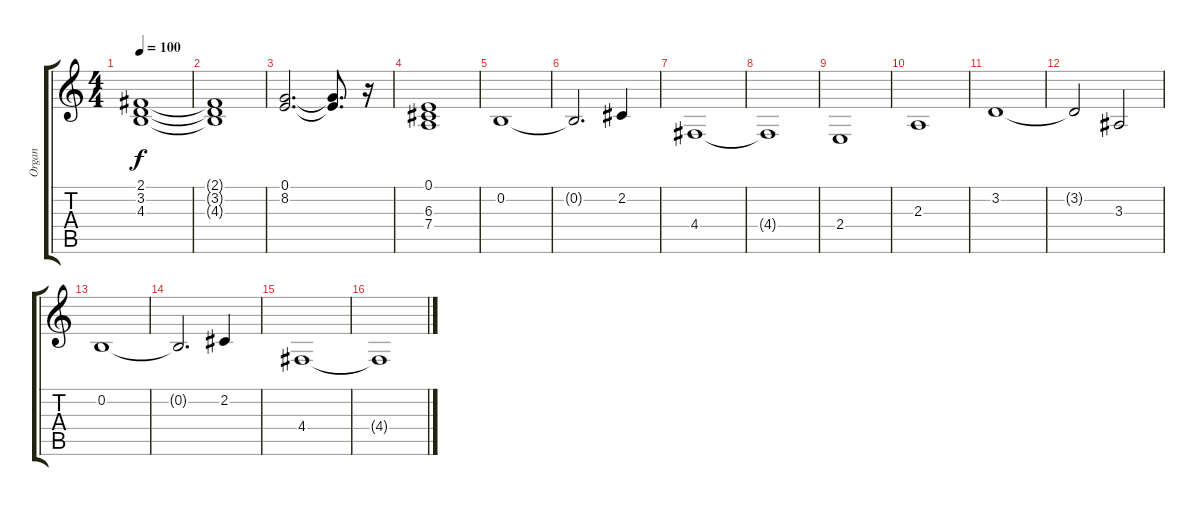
\track ("Organ" "Organ") {instrument drawbarorgan}
\staff {score tabs}
\tuning (E4 B3 G3 D3 A2 E2) {hide}
\ts (4 4)
\tempo 100
\clef g2
\ks c
(2.1 3.2 4.3).1{dy f} |
(2.1{t} 3.2{t} 4.3{t}).1 |
(0.1 8.2).2{d} (0.1{t} 8.2{t}).8{d} r.16 |
(0.1 6.3 7.4).1 |
0.2.1 |
0.2{t}.2{d} 2.2.4 |
4.4.1 |
4.4{t}.1 |
2.4.1 |
2.3.1 |
3.2.1 |
3.2{t}.2 3.3.2 |
0.2.1 |
0.2{t}.2{d} 2.2.4 |
4.4.1 |
4.4{t}.1
